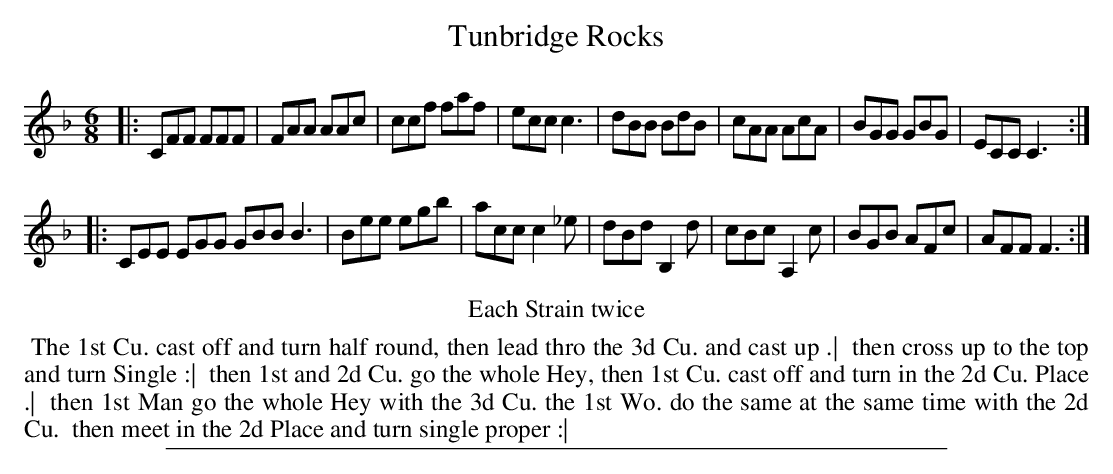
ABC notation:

X:1
T: Tunbridge Rocks
M: 6/8
L: 1/8
K: F
|:\
CFF FFF | FAA AAc | ccf faf | ecc c3 |\
dBB BdB | cAA AcA | BGG GBG | ECC C3 :|
|:\
CEE EGG GBB B3 | Bee egb | acc c2_e |\
dBd B,2d | cBc A,2c | BGB AFc | AFF F3 :|
